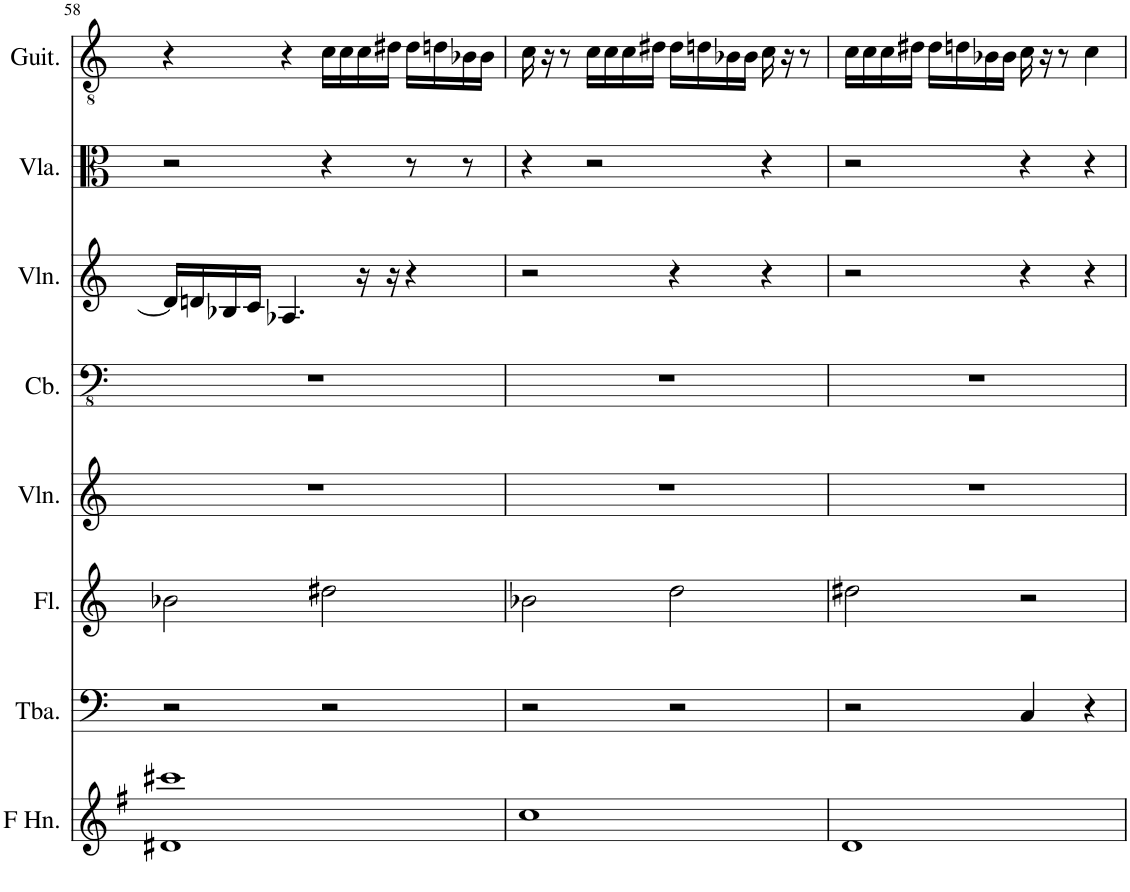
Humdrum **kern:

**kern	**kern	**kern	**kern	**kern	**kern	**kern	**kern
*part8	*part7	*part6	*part5	*part4	*part3	*part2	*part1
*staff8	*staff7	*staff6	*staff5	*staff4	*staff3	*staff2	*staff1
*I"Horn in F	*I"Tuba	*I"Flute	*I"Violin	*I"Contrabass	*I"Violin	*I"Viola	*I"Classical Guitar
*	*I'Tba.	*I'Fl.	*I'Vln.	*I'Cb.	*I'Vln.	*I'Vla.	*I'Guit.
!!LO:PB:g=z
*clefG2	*clefF4	*clefG2	*clefG2	*clefFv4	*clefG2	*clefC3	*clefGv2
*Trd4c7	*	*	*	*Trd7c12	*	*	*
*k[f#]	*k[]	*k[]	*k[]	*k[]	*k[]	*k[]	*k[]
*M4/4	*M4/4	*M4/4	*M4/4	*M4/4	*M4/4	*M4/4	*M4/4
=58	=58	=58	=58	=58	=58	=58	=58
1d#X 1ccc#X	2r	2b-X\	1r	1r	16d#/LL]	2r	4r
.	.	.	.	.	16dn/	.	.
.	.	.	.	.	16B-X/	.	.
.	.	.	.	.	16c/JJ	.	.
.	.	.	.	.	4.A-X/	.	4r
.	2r	2dd#X\	.	.	.	4r	16c\LL
.	.	.	.	.	.	.	16c\
.	.	.	.	.	16r	.	16c\
.	.	.	.	.	16r	.	16d#X\JJ
.	.	.	.	.	4r	8r	16d#\LL
.	.	.	.	.	.	.	16dn\
.	.	.	.	.	.	8r	16B-X\
.	.	.	.	.	.	.	16B-\JJ
=59	=59	=59	=59	=59	=59	=59	=59
1cc	2r	2b-X\	1r	1r	2r	4r	16c\
.	.	.	.	.	.	.	16r
.	.	.	.	.	.	.	8r
.	.	.	.	.	.	2r	16c\LL
.	.	.	.	.	.	.	16c\
.	.	.	.	.	.	.	16c\
.	.	.	.	.	.	.	16d#X\JJ
.	2r	2dd\	.	.	4r	.	16d#\LL
.	.	.	.	.	.	.	16dn\
.	.	.	.	.	.	.	16B-X\
.	.	.	.	.	.	.	16B-\JJ
.	.	.	.	.	4r	4r	16c\
.	.	.	.	.	.	.	16r
.	.	.	.	.	.	.	8r
=60	=60	=60	=60	=60	=60	=60	=60
1d	2r	2dd#X\	1r	1r	2r	2r	16c\LL
.	.	.	.	.	.	.	16c\
.	.	.	.	.	.	.	16c\
.	.	.	.	.	.	.	16d#X\JJ
.	.	.	.	.	.	.	16d#\LL
.	.	.	.	.	.	.	16dn\
.	.	.	.	.	.	.	16B-X\
.	.	.	.	.	.	.	16B-\JJ
.	4C/	2r	.	.	4r	4r	16c\
.	.	.	.	.	.	.	16r
.	.	.	.	.	.	.	8r
.	4r	.	.	.	4r	4r	4c\
=	=	=	=	=	=	=	=
*-	*-	*-	*-	*-	*-	*-	*-
